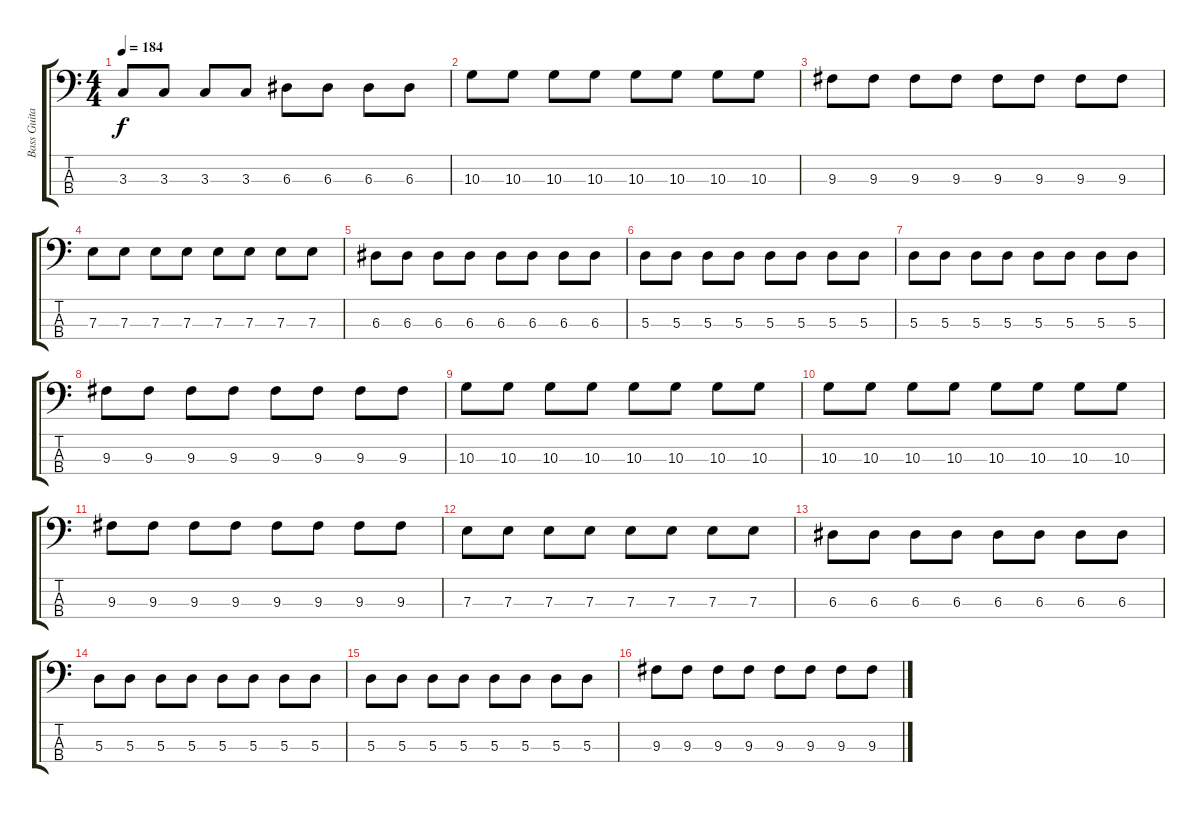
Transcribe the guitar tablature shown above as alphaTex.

\track ("Bass Guitar" "Bass Guita") {instrument electricbassfinger}
\staff {score tabs}
\tuning (G2 D2 A1 E1) {hide}
\ts (4 4)
\tempo 184
\clef f4
\ks c
3.3.8{dy f} 3.3.8 3.3.8 3.3.8 6.3.8 6.3.8 6.3.8 6.3.8 |
10.3.8 10.3.8 10.3.8 10.3.8 10.3.8 10.3.8 10.3.8 10.3.8 |
9.3.8 9.3.8 9.3.8 9.3.8 9.3.8 9.3.8 9.3.8 9.3.8 |
7.3.8 7.3.8 7.3.8 7.3.8 7.3.8 7.3.8 7.3.8 7.3.8 |
6.3.8 6.3.8 6.3.8 6.3.8 6.3.8 6.3.8 6.3.8 6.3.8 |
5.3.8 5.3.8 5.3.8 5.3.8 5.3.8 5.3.8 5.3.8 5.3.8 |
5.3.8 5.3.8 5.3.8 5.3.8 5.3.8 5.3.8 5.3.8 5.3.8 |
9.3.8 9.3.8 9.3.8 9.3.8 9.3.8 9.3.8 9.3.8 9.3.8 |
10.3.8 10.3.8 10.3.8 10.3.8 10.3.8 10.3.8 10.3.8 10.3.8 |
10.3.8 10.3.8 10.3.8 10.3.8 10.3.8 10.3.8 10.3.8 10.3.8 |
9.3.8 9.3.8 9.3.8 9.3.8 9.3.8 9.3.8 9.3.8 9.3.8 |
7.3.8 7.3.8 7.3.8 7.3.8 7.3.8 7.3.8 7.3.8 7.3.8 |
6.3.8 6.3.8 6.3.8 6.3.8 6.3.8 6.3.8 6.3.8 6.3.8 |
5.3.8 5.3.8 5.3.8 5.3.8 5.3.8 5.3.8 5.3.8 5.3.8 |
5.3.8 5.3.8 5.3.8 5.3.8 5.3.8 5.3.8 5.3.8 5.3.8 |
9.3.8 9.3.8 9.3.8 9.3.8 9.3.8 9.3.8 9.3.8 9.3.8
